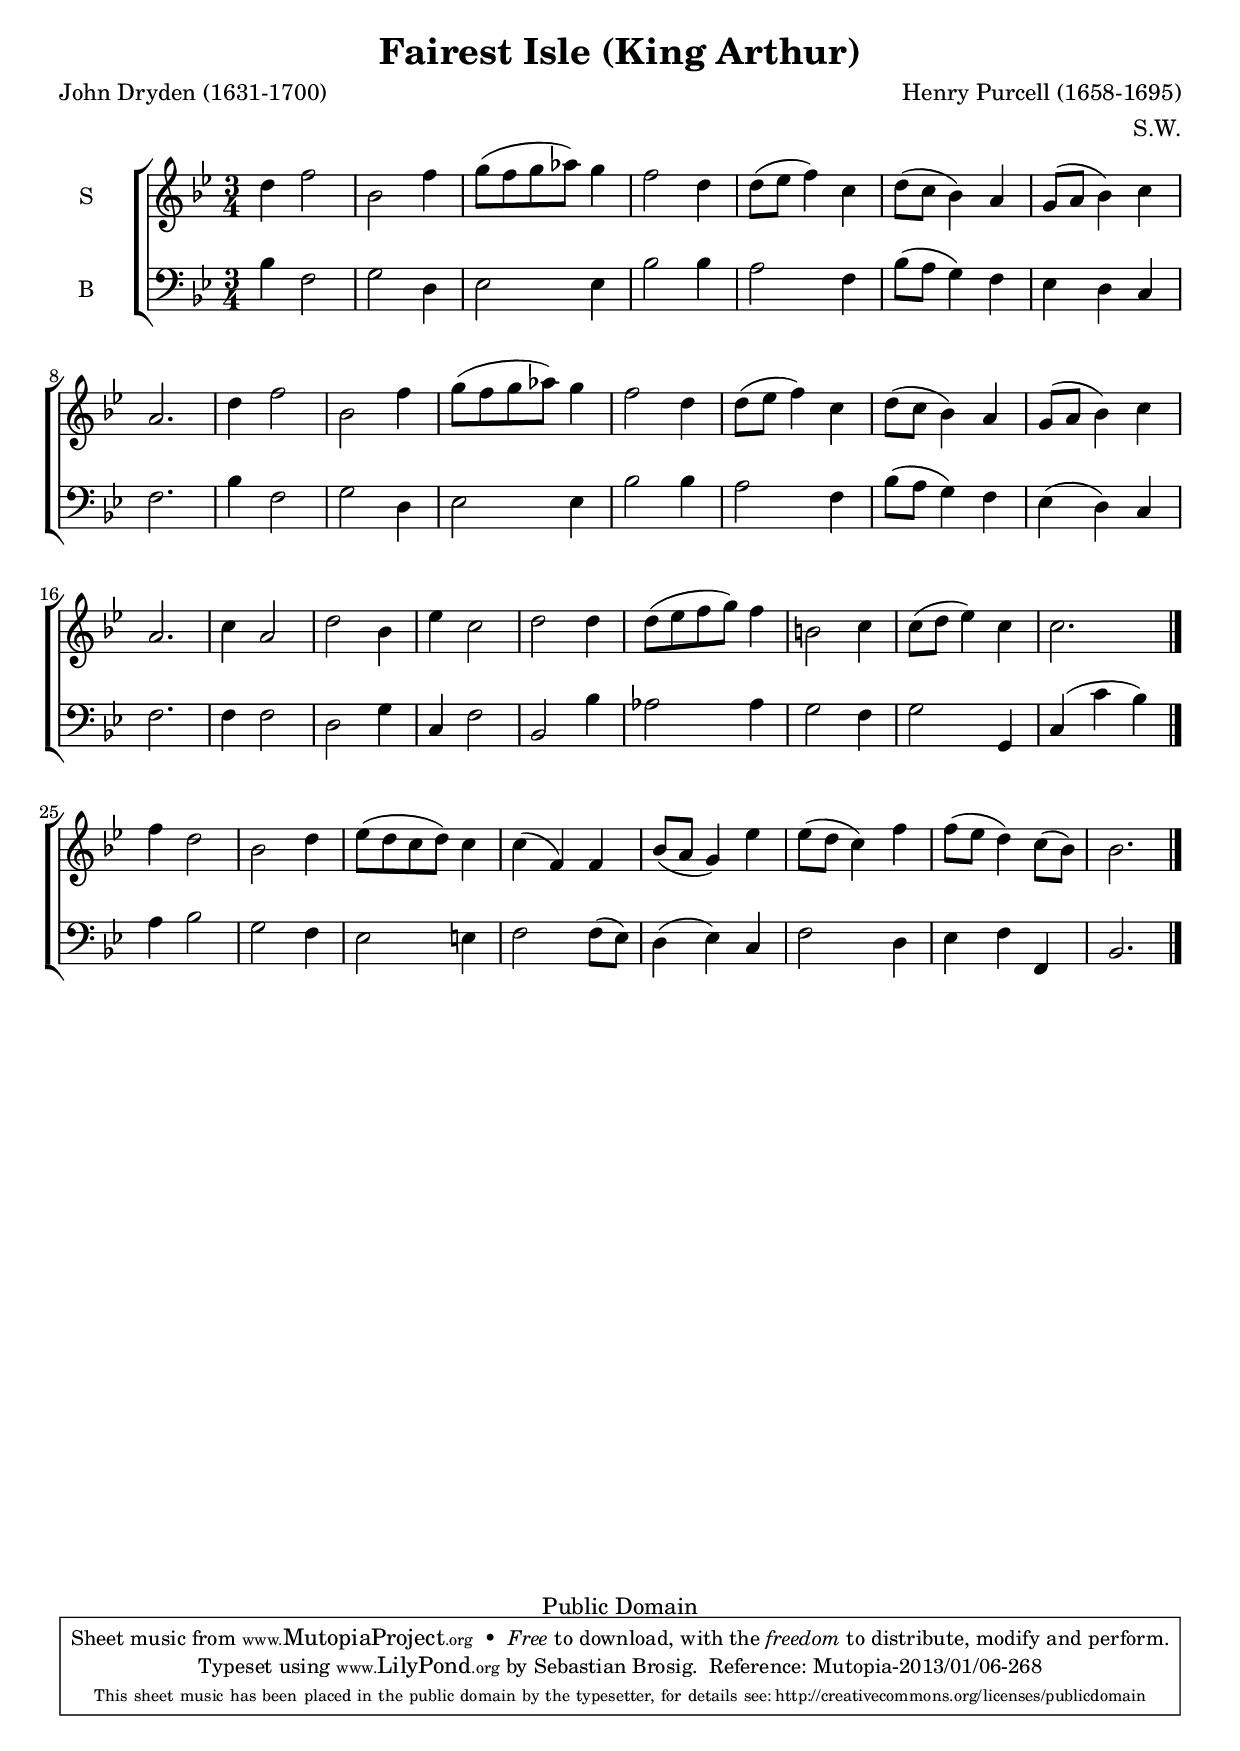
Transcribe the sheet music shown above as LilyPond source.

\header {
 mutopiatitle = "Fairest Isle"
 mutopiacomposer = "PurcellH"
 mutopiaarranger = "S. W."
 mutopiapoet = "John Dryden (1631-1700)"
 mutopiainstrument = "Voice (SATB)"
 date = "1827"
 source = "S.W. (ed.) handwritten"
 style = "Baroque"
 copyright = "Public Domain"
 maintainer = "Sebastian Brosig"
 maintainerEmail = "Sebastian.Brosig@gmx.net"

  title="Fairest Isle (King Arthur)"
  composer="Henry Purcell (1658-1695)"
  poet="John Dryden (1631-1700)"
  arranger = "S.W."

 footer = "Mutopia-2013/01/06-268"
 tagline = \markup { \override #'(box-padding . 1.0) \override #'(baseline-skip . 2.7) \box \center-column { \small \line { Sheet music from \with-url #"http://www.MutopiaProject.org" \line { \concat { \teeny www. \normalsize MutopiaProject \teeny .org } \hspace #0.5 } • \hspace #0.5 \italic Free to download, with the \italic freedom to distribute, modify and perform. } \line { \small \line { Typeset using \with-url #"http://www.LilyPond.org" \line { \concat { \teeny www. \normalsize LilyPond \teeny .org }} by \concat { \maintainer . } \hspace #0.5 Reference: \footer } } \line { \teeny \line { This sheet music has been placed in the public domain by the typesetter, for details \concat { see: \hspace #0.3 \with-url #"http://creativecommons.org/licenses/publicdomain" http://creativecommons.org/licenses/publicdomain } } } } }
}

\version "2.16.1"
\include "deutsch.ly"
% #(set-global-staff-size 20)

global =  {
   \time 3/4
   \key b \major
   s1*18 \bar "|."
}

sopranoMelody =  \relative c''
	{   
            d4 f2 |  b,2 f'4 |  g8 ( f8 g8  as8) g4 |  f2 d4 |  d8 ( es  f4) c |  d8 ( c  b4) a |  g8 ( a   b4) c | 
            a2. | d4 f2 | b,2 f'4 | g8 ( f g  as) g4 | f2 d4 | d8 ( es  f4) c4 |
            d8 ( c  b4) a4 | g8 ( a  b4)c | a2. |  c4 a2 | d2 b4 | es4 c2 | d2 d4 | d8 ( es f  g) f4 | 
            h,2 c4 | c8 ( d  es4) c | c2. | f4 d2 | b2 d4 | es8 ( d c  d) c4 | c ( f,) f |
            b8 ( a  g4) es' | es8 ( d  c4) f | f8 ( es  d4)  c8 ( b)  | b2. |  \bar "|."
	}

altoMelody =  \relative c'' 
        { 
          b4 a2 |  g2 b4 |  b2 b4 |  b8 ( c8) d2 |  c2 f,4  | f4. ( e8) f4 |  g4 ( f4) e4 | 
          f2. |b2 a4 ~ | a g f | b2 b4 | b8 ( a b  c) b4 | f2 f4 | d4. ( es8) f4 | 
          b,4. ( f'8) e4 | f2. |  f4 f2 | f2 g4 | g4 f2 | f2 f4 | f2 f4 | 
          d8 ( es f  g) as4 | g2 f4 es2. | f4 f2 | g2 a4 | g2 g4 | f2 f4 |
          f4 ( es) g | a2 b8 ( a) | g4 f es | d2. |
	}
tenorMelody =  \relative f' {
	 f4 f2  | d2 d8 ( c8) |  b2 b8 ( c) |  d4. ( es8) f4 |  f2  a,4 |  b2 c8 ( d) |  es4 ( f) g |
         c,2. | d4 c2 | b2 b4 | b2 b8 ( c) | d4. ( es8) f4 | c2 a4 | b2 c8( d) |
         es4 ( f) c | c2. | a4 c2 | b2 b4 | b4 a2 | b2 b4 | c2 h8 ( c) | 
         d2 f4 | es4. ( c8) d4 | c2. | c4 b2 | es4 ( d) a8 ( b) | c2 b4 | a2 a4 | 
         b2 c4 | c2 d4  | b2 a4 | b2. |
}
bassMelody =  \relative c' {
        b4 f2 | g2 d4 | es2 es4 |  b'2 b4 |  a2 f4 | b8 ( a  g4) f |  es d c  |  
        f2. | b4 f2 | g d4 | es2 es4 | b'2 b4 a2 f4 | b8 ( a  g4) f |
        es ( d) c | f2. | f4 f2 | d2 g4 | c,4 f2 | b, 2 b'4 | as2 as4 | 
        g2 f4 | g2 g,4 | c ( c'  b) | a4 b2 | g2 f4 es2 e4 | f2 f8 ( es) |
        d4 ( es) c | f2 d4 | es f f, | b2. |
	}

text = \lyricmode {
Fair -- est Isle, all isles ex -- cel -- ling, Seat of pleas -- sure and of 
love, Ve -- nus here will choose her dwell -- ing And for -- sake her
Cy -- prian grove. Cu -- pid from his fa -- v'rite na- tion Care and 
en -- vy will re move; Jea -- lou -- sy that pois -- nous pass -- ion, 
And des -- pair that dies for love.
}

secondverse = \lyricmode { 
Gen -- tle mur -- murs sweet com -- plai -- ning, Sighs that blow the fire of 
love. Soft re -- pul -- ses, kind dis -- dain -- ing, Shall be all the 
pains you prove. Ev' ry swain shall pay his du -- ty Grate -- ful 
e -- v'ry nymph shall prove; And as these ex -- cel in beau -- ty, 
Those shall be re -- nowned for love. 
}

sopranoTotal = <<
	\new Staff = "soprano" { 
		\set Staff.instrumentName = "S"
	 	\set Staff.midiInstrument = "voice oohs"
		\clef "violin"
		\new Voice = "soprano" << 
			\global
			\sopranoMelody
		>>
	}
% 	\new Lyrics \lyricsto "soprano" \text
% 	\new Lyrics \lyricsto "soprano" \secondverse
>>

altoTotal = \new Staff = "alto" { 
	\set Staff.instrumentName = "A"
	\set Staff.midiInstrument = "voice oohs"
	\clef "violin"
	\new Voice=alto<< 
		\global
		\altoMelody
		>>
	}

tenorTotal = <<
	\new Staff = "tenor" { 
		\set Staff.instrumentName = "T"
		\set Staff.midiInstrument = "voice oohs"
		\clef "violin_8"
		\new Voice=tenor<< 
			\global
			\tenorMelody
		>>
	}
	\new Lyrics \lyricsto "tenor" \text
	\new Lyrics \lyricsto "tenor" \secondverse
>>

bassTotal = \context Staff = "bass" { 
	\set Staff.instrumentName = "B"
	\set Staff.midiInstrument = "voice oohs"
	\clef "bass"
	\new Voice=bass<< 
		\global
		\bassMelody
	>>
}
        
\score {
     \new ChoirStaff = "choir" <<
       \sopranoTotal
%        \altoTotal
%        \tenorTotal
       \bassTotal
     >>

  \layout { % line-width = 19.0 \cm 
           }
  
  \midi {
    \tempo 4 = 120
    }


}

% EOF

